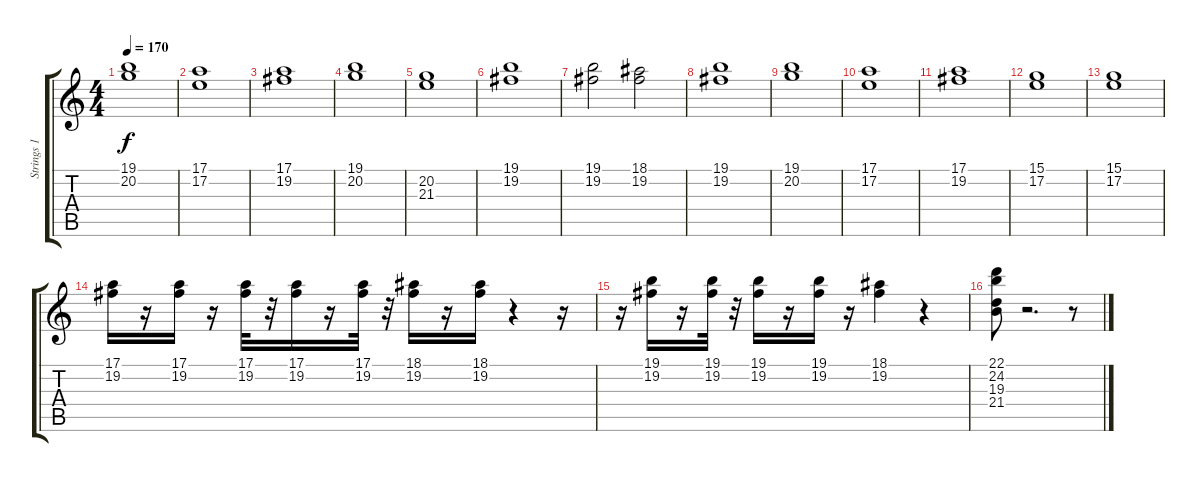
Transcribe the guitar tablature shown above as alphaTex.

\track ("Strings 1" "Strings 1") {instrument stringensemble1}
\staff {score tabs}
\tuning (E4 B3 G3 D3 A2 E2) {hide}
\ts (4 4)
\tempo 170
\clef g2
\ks c
(19.1 20.2).1{dy f} |
(17.1 17.2).1 |
(17.1 19.2).1 |
(19.1 20.2).1 |
(20.2 21.3).1 |
(19.1 19.2).1 |
(19.1 19.2).2 (18.1 19.2).2 |
(19.1 19.2).1 |
(19.1 20.2).1 |
(17.1 17.2).1 |
(17.1 19.2).1 |
(15.1 17.2).1 |
(15.1 17.2).1 |
(17.1 19.2).16 r.16 (17.1 19.2).16 r.16 (17.1 19.2).32 r.32 (17.1 19.2).16 r.16 (17.1 19.2).32 r.32 (18.1 19.2).16 r.16 (18.1 19.2).16 r.4 r.16 |
r.16 (19.1 19.2).16 r.16 (19.1 19.2).32 r.32 (19.1 19.2).16 r.16 (19.1 19.2).16 r.16 (18.1 19.2).4 r.4 |
(22.1 24.2 19.3 21.4).8 r.2{d} r.8
